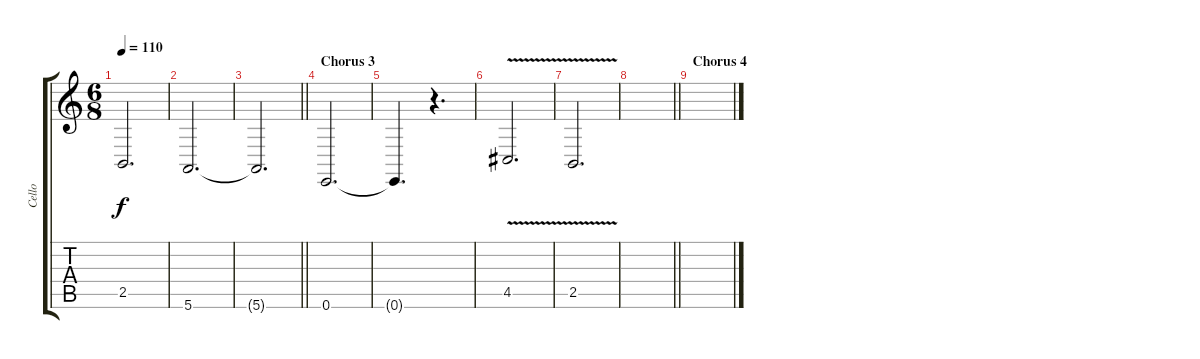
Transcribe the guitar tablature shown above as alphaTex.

\track ("Cello" "Cello") {instrument cello}
\staff {score tabs}
\tuning (E4 B3 G3 D3 A2 E2) {hide}
\ts (6 8)
\tempo 110
\clef g2
\ks c
2.5.2{d dy f} |
5.6.2{d} |
\barLineRight lightlight
5.6{t}.2{d} |
\section ("" "Chorus 3")
0.6.2{d} |
0.6{t}.4{d} r.4{d} |
4.5{v}.2{d} |
2.5{v}.2{d} |
\barLineRight lightlight
|
\section ("" "Chorus 4")
